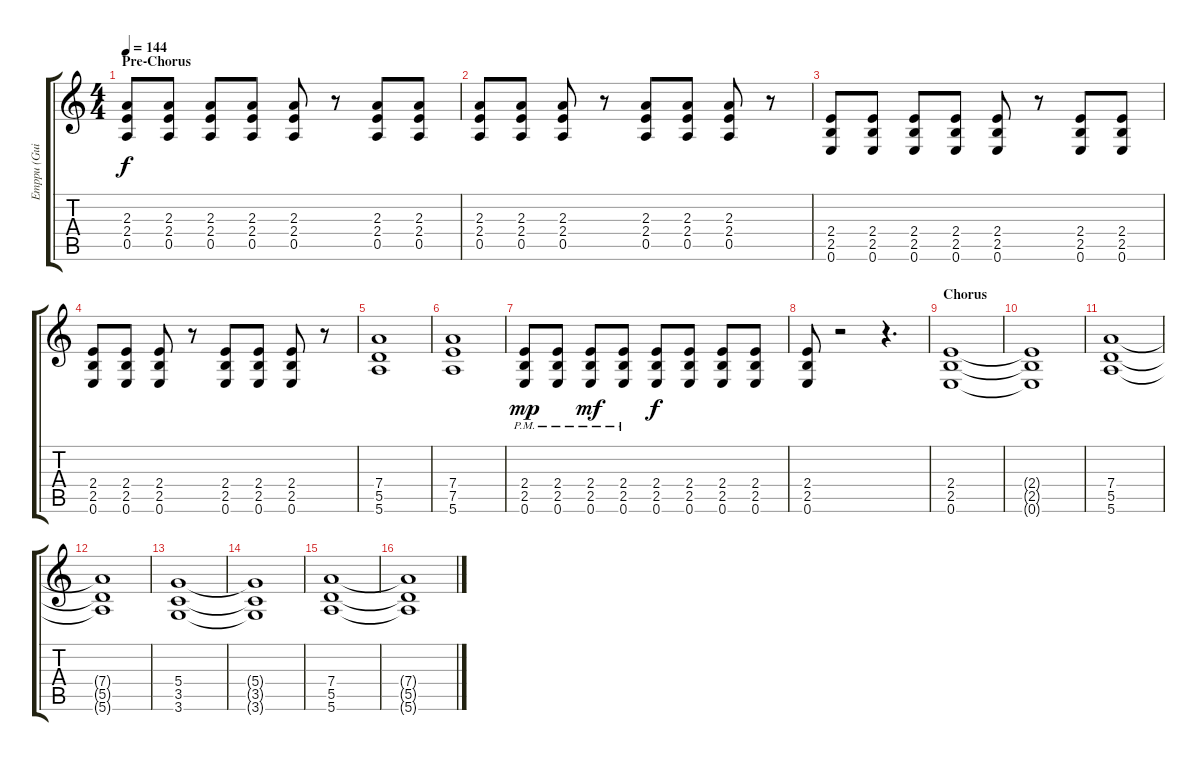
\track ("Emppu (Guitar)" "Emppu (Gui") {instrument overdrivenguitar}
\staff {score tabs}
\tuning (E4 B3 G3 D3 A2 E2) {hide}
\ts (4 4)
\section ("" "Pre-Chorus")
\tempo 144
\clef g2
\ks c
(2.3 2.4 0.5).8{dy f} (2.3 2.4 0.5).8 (2.3 2.4 0.5).8 (2.3 2.4 0.5).8 (2.3 2.4 0.5).8 r.8 (2.3 2.4 0.5).8 (2.3 2.4 0.5).8 |
(2.3 2.4 0.5).8 (2.3 2.4 0.5).8 (2.3 2.4 0.5).8 r.8 (2.3 2.4 0.5).8 (2.3 2.4 0.5).8 (2.3 2.4 0.5).8 r.8 |
(2.4 2.5 0.6).8 (2.4 2.5 0.6).8 (2.4 2.5 0.6).8 (2.4 2.5 0.6).8 (2.4 2.5 0.6).8 r.8 (2.4 2.5 0.6).8 (2.4 2.5 0.6).8 |
(2.4 2.5 0.6).8 (2.4 2.5 0.6).8 (2.4 2.5 0.6).8 r.8 (2.4 2.5 0.6).8 (2.4 2.5 0.6).8 (2.4 2.5 0.6).8 r.8 |
(7.4 5.5 5.6).1 |
(7.4 7.5 5.6).1 |
(2.4{pm} 2.5{pm} 0.6{pm}).8{dy mp} (2.4{pm} 2.5{pm} 0.6{pm}).8 (2.4{pm} 2.5{pm} 0.6{pm}).8{dy mf} (2.4{pm} 2.5{pm} 0.6{pm}).8 (2.4 2.5 0.6).8{dy f} (2.4 2.5 0.6).8 (2.4 2.5 0.6).8 (2.4 2.5 0.6).8 |
(2.4 2.5 0.6).8 r.2 r.4{d} |
\section ("" "Chorus")
(2.4 2.5 0.6).1 |
(2.4{t} 2.5{t} 0.6{t}).1 |
(7.4 5.5 5.6).1 |
(7.4{t} 5.5{t} 5.6{t}).1 |
(5.4 3.5 3.6).1 |
(5.4{t} 3.5{t} 3.6{t}).1 |
(7.4 5.5 5.6).1 |
(7.4{t} 5.5{t} 5.6{t}).1
